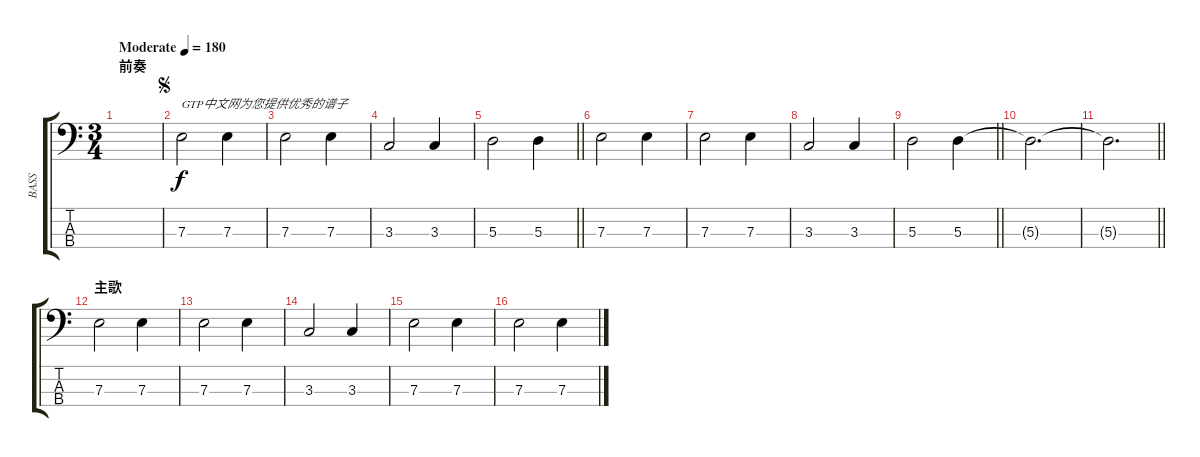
\track ("BASS" "BASS") {instrument electricbassfinger}
\staff {score tabs}
\tuning (G2 D2 A1 E1) {hide}
\ts (3 4)
\section ("" "前奏")
\tempo (180 "Moderate")
\clef f4
\ks c
|
\jump segno
7.3.2{txt "GTP中文网为您提供优秀的谱子"} 7.3.4 |
7.3.2 7.3.4 |
3.3.2 3.3.4 |
\barLineRight lightlight
5.3.2 5.3.4 |
7.3.2 7.3.4 |
7.3.2 7.3.4 |
3.3.2 3.3.4 |
\barLineRight lightlight
5.3.2 5.3.4 |
5.3{t}.2{d} |
\barLineRight lightlight
5.3{t}.2{d} |
\section ("" "主歌")
7.3.2 7.3.4 |
7.3.2 7.3.4 |
3.3.2 3.3.4 |
7.3.2 7.3.4 |
7.3.2 7.3.4
